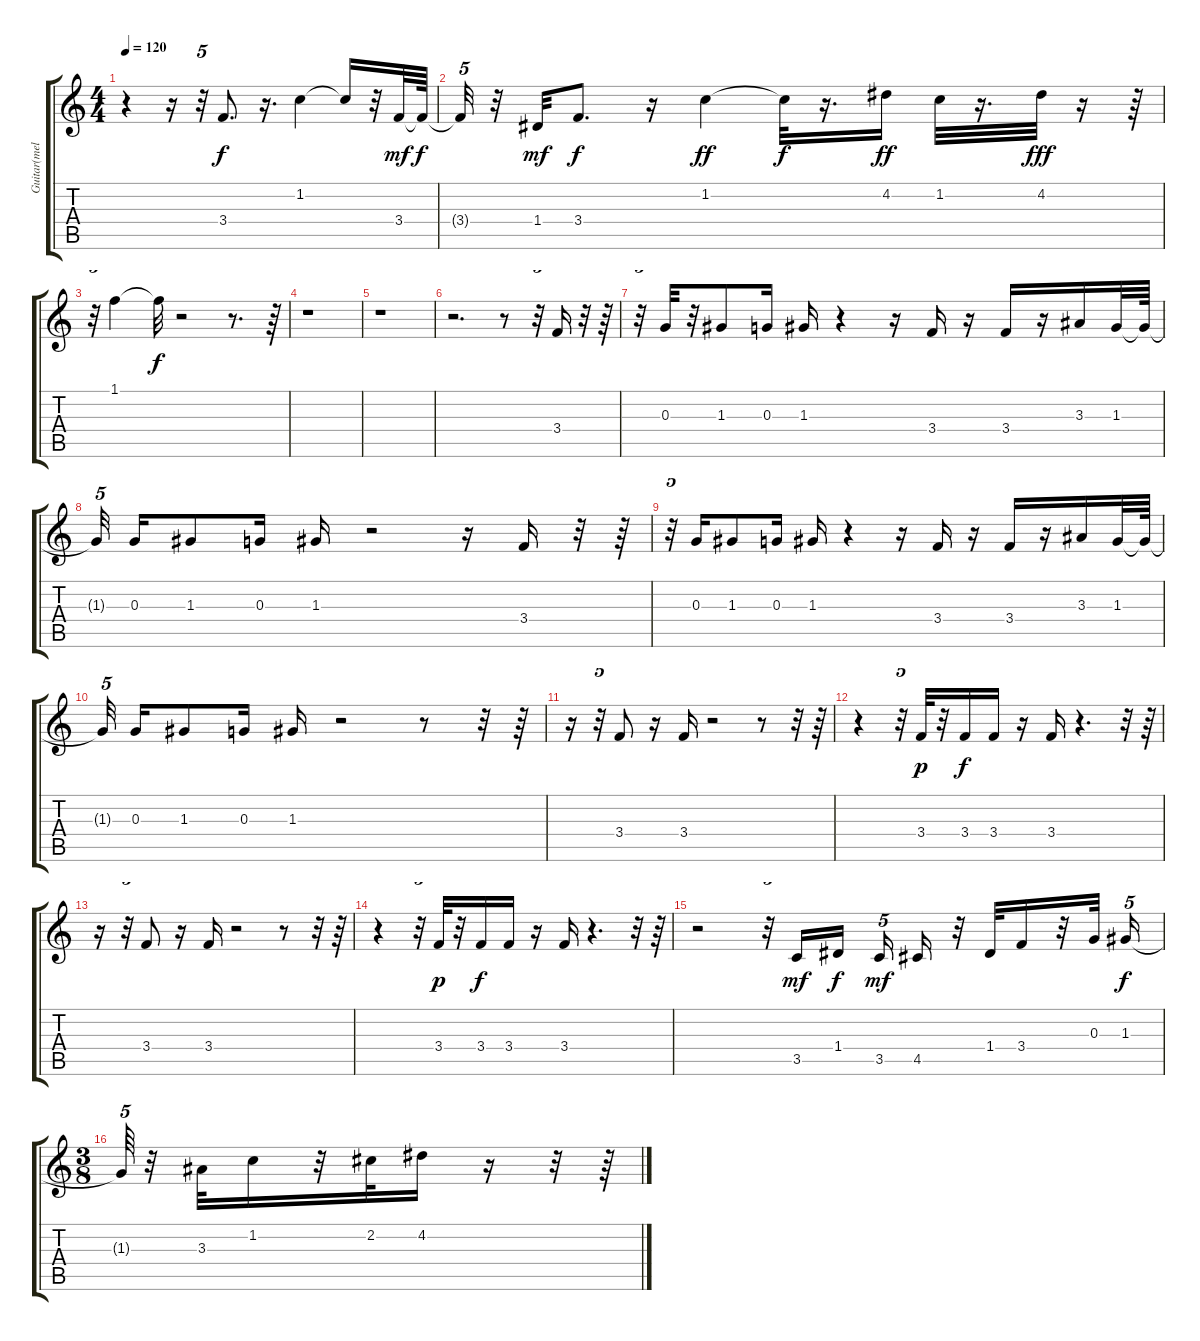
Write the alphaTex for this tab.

\track ("Guitar(melody-delay)                " "Guitar(mel") {instrument electricguitarjazz}
\staff {score tabs}
\tuning (E4 B3 G3 D3 A2 E2) {hide}
\ts (4 4)
\tempo 120
\clef g2
\ks c
r.4{dy mf} r.16 r.32{tu (5 4)} 3.4.8{d dy f} r.16{d} 1.2.4 1.2{t}.16 r.32 3.4.32{dy mf} 3.4{t}.64{dy f} |
3.4{t}.32{tu (5 4)} r.32 1.4.32{dy mf} 3.4.8{d dy f} r.16 1.2.4{dy ff} 1.2{t}.32{dy f} r.16{d} 4.2.16{dy ff} 1.2.32 r.16{d} 4.2.32{dy fff} r.16 r.64 |
r.32{tu (5 4)} 1.1.4 1.1{t}.32{dy f} r.2 r.8{d} r.64 |
r.1 |
r.1 |
r.2{d} r.8 r.32{tu (5 4)} 3.4.16 r.32 r.64 |
r.32{tu (5 4)} 0.3.32 r.32 1.3.8 0.3.16 1.3.16 r.4 r.16 3.4.16 r.16 3.4.16 r.16 3.3.16 1.3.32 1.3{t}.64 |
1.3{t}.32{tu (5 4)} 0.3.16 1.3.8 0.3.16 1.3.16 r.2 r.16 3.4.16 r.32 r.64 |
r.32{tu (5 4)} 0.3.16 1.3.8 0.3.16 1.3.16 r.4 r.16 3.4.16 r.16 3.4.16 r.16 3.3.16 1.3.32 1.3{t}.64 |
1.3{t}.32{tu (5 4)} 0.3.16 1.3.8 0.3.16 1.3.16 r.2 r.8 r.32 r.64 |
r.16 r.32{tu (5 4)} 3.4.8 r.16 3.4.16 r.2 r.8 r.32 r.64 |
r.4 r.32{tu (5 4)} 3.4.32{dy p} r.32 3.4.16{dy f} 3.4.16 r.16 3.4.16 r.4{d} r.32 r.64 |
r.16 r.32{tu (5 4)} 3.4.8 r.16 3.4.16 r.2 r.8 r.32 r.64 |
r.4 r.32{tu (5 4)} 3.4.32{dy p} r.32 3.4.16{dy f} 3.4.16 r.16 3.4.16 r.4{d} r.32 r.64 |
r.2 r.32{tu (5 4)} 3.5.16{dy mf} 1.4.16{dy f} 3.5.16{tu (5 4) dy mf} 4.5.16 r.32 1.4.32 3.4.16 r.32 0.3.32 1.3.16{tu (5 4) dy f} |
\ts (3 8)
1.3{t}.64{tu (5 4)} r.32 3.3.32 1.2.16 r.32 2.2.32 4.2.16 r.16 r.32 r.64
